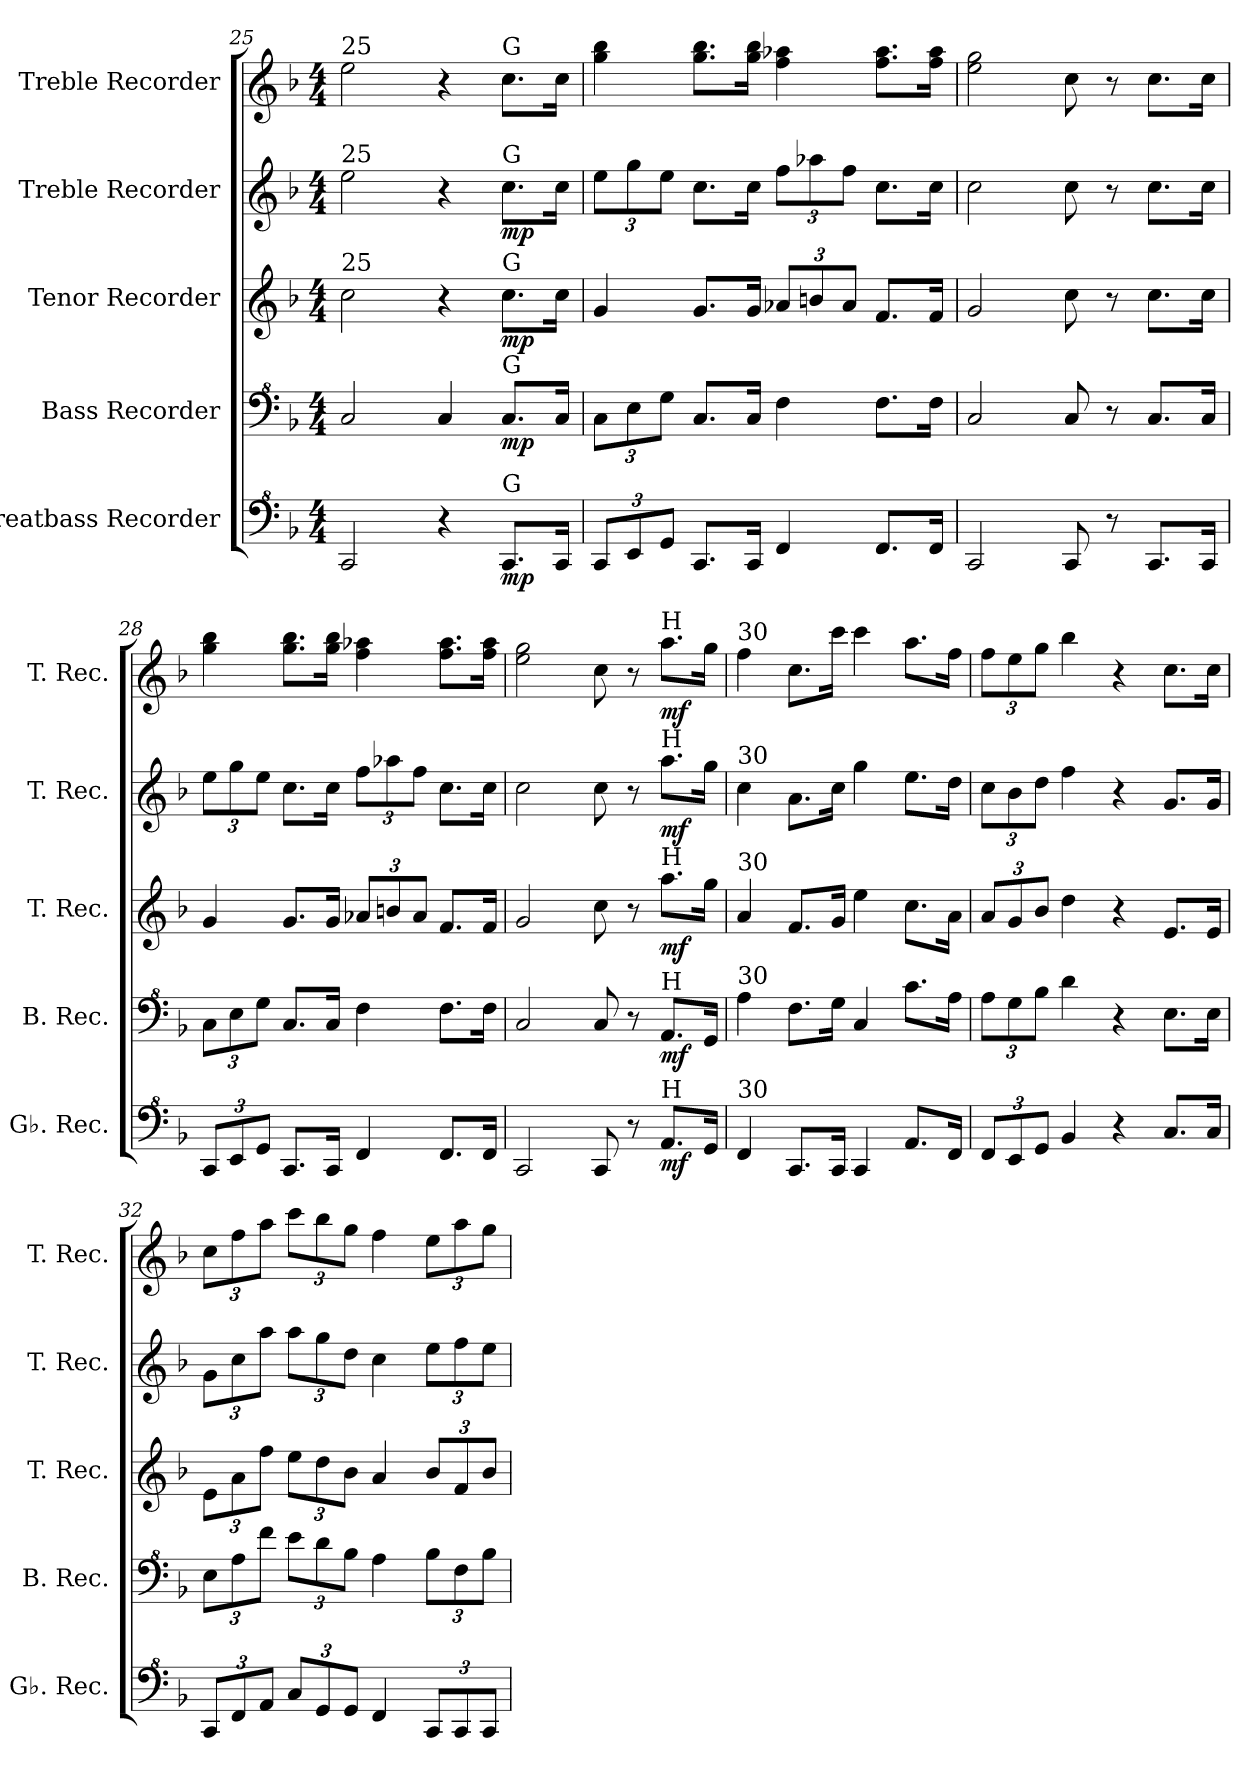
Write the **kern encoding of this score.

**kern	**dynam	**kern	**dynam	**kern	**dynam	**kern	**dynam	**kern	**dynam
*part5	*part5	*part4	*part4	*part3	*part3	*part2	*part2	*part1	*part1
*staff5	*staff5	*staff4	*staff4	*staff3	*staff3	*staff2	*staff2	*staff1	*staff1
*I"Greatbass Recorder	*	*I"Bass Recorder	*	*I"Tenor Recorder	*	*I"Treble Recorder	*	*I"Treble Recorder	*
*I'Gb. Rec.	*	*I'B. Rec.	*	*I'T. Rec.	*	*I'T. Rec.	*	*I'T. Rec.	*
*clefF^4	*	*clefF^4	*	*clefG2	*	*clefG2	*	*clefG2	*
*k[b-]	*	*k[b-]	*	*k[b-]	*	*k[b-]	*	*k[b-]	*
*M4/4	*	*M4/4	*	*M4/4	*	*M4/4	*	*M4/4	*
=25	=25	=25	=25	=25	=25	=25	=25	=25	=25
!	!	!	!	!	!	!	!	!LO:TX:a:t=25	!
!	!	!	!	!	!	!LO:TX:a:t=25	!	!	!
!	!	!	!	!LO:TX:a:t=25	!	!	!	!	!
2C/	.	2c/	.	2cc\	.	2ee\	.	2ee\	.
4r	.	4c/	.	4r	.	4r	.	4r	.
!	!	!	!	!	!	!	!	!LO:TX:a:t=G	!
!	!	!	!	!	!	!LO:TX:a:t=G	!	!	!
!	!	!	!	!LO:TX:a:t=G	!	!	!	!	!
!	!	!LO:TX:a:t=G	!	!	!	!	!	!	!
!LO:TX:a:t=G	!	!	!	!	!	!	!	!	!
!	!LO:DY:b	!	!LO:DY:b	!	!LO:DY:b	!	!LO:DY:b	!	!
8.C/L	mp	8.c/L	mp	8.cc\L	mp	8.cc\L	mp	8.cc\L	.
16C/Jk	.	16c/Jk	.	16cc\Jk	.	16cc\Jk	.	16cc\Jk	.
!!LO:LB:g=z
=26	=26	=26	=26	=26	=26	=26	=26	=26	=26
*Xbrackettup	*	*Xbrackettup	*	*	*	*Xbrackettup	*	*	*
12C/L	.	12c\L	.	4g/	.	12ee\L	.	4gg\ 4bb-i\	.
12E/	.	12e\	.	.	.	12gg\	.	.	.
12G/J	.	12g\J	.	.	.	12ee\J	.	.	.
8.C/L	.	8.c/L	.	8.g/L	.	8.cc\L	.	8.gg\ 8.bb-i\L	.
16C/Jk	.	16c/Jk	.	16g/Jk	.	16cc\Jk	.	16gg\ 16bb-i\Jk	.
*	*	*	*	*Xbrackettup	*	*	*	*	*
4F/	.	4f\	.	12a-X/L	.	12ff\L	.	4ff\ 4aa-Xi\	.
.	.	.	.	12bn/	.	12aa-X\	.	.	.
.	.	.	.	12a-/J	.	12ff\J	.	.	.
8.F/L	.	8.f\L	.	8.f/L	.	8.cc\L	.	8.ff\ 8.aa-i\L	.
16F/Jk	.	16f\Jk	.	16f/Jk	.	16cc\Jk	.	16ff\ 16aa-i\Jk	.
=27	=27	=27	=27	=27	=27	=27	=27	=27	=27
2C/	.	2c/	.	2g/	.	2cc\	.	2ee\ 2ggi\	.
8C/	.	8c/	.	8cc\	.	8cc\	.	8cc\	.
8r	.	8r	.	8r	.	8r	.	8r	.
8.C/L	.	8.c/L	.	8.cc\L	.	8.cc\L	.	8.cc\L	.
16C/Jk	.	16c/Jk	.	16cc\Jk	.	16cc\Jk	.	16cc\Jk	.
=28	=28	=28	=28	=28	=28	=28	=28	=28	=28
12C/L	.	12c\L	.	4g/	.	12ee\L	.	4gg\ 4bb-i\	.
12E/	.	12e\	.	.	.	12gg\	.	.	.
12G/J	.	12g\J	.	.	.	12ee\J	.	.	.
8.C/L	.	8.c/L	.	8.g/L	.	8.cc\L	.	8.gg\ 8.bb-i\L	.
16C/Jk	.	16c/Jk	.	16g/Jk	.	16cc\Jk	.	16gg\ 16bb-i\Jk	.
4F/	.	4f\	.	12a-X/L	.	12ff\L	.	4ff\ 4aa-Xi\	.
.	.	.	.	12bn/	.	12aa-X\	.	.	.
.	.	.	.	12a-/J	.	12ff\J	.	.	.
8.F/L	.	8.f\L	.	8.f/L	.	8.cc\L	.	8.ff\ 8.aa-i\L	.
16F/Jk	.	16f\Jk	.	16f/Jk	.	16cc\Jk	.	16ff\ 16aa-i\Jk	.
=29	=29	=29	=29	=29	=29	=29	=29	=29	=29
2C/	.	2c/	.	2g/	.	2cc\	.	2ee\ 2ggi\	.
8C/	.	8c/	.	8cc\	.	8cc\	.	8cc\	.
8r	.	8r	.	8r	.	8r	.	8r	.
!	!	!	!	!	!	!	!	!LO:TX:a:t=H	!
!	!	!	!	!	!	!LO:TX:a:t=H	!	!	!
!	!	!	!	!LO:TX:a:t=H	!	!	!	!	!
!	!	!LO:TX:a:t=H	!	!	!	!	!	!	!
!LO:TX:a:t=H	!	!	!	!	!	!	!	!	!
!	!LO:DY:b	!	!LO:DY:b	!	!LO:DY:b	!	!LO:DY:b	!	!LO:DY:b
8.A/L	mf	8.A/L	mf	8.aa\L	mf	8.aa\L	mf	8.aa\L	mf
16G/Jk	.	16G/Jk	.	16gg\Jk	.	16gg\Jk	.	16gg\Jk	.
=30	=30	=30	=30	=30	=30	=30	=30	=30	=30
!	!	!	!	!	!	!	!	!LO:TX:a:t=30	!
!	!	!	!	!	!	!LO:TX:a:t=30	!	!	!
!	!	!	!	!LO:TX:a:t=30	!	!	!	!	!
!	!	!LO:TX:a:t=30	!	!	!	!	!	!	!
!LO:TX:a:t=30	!	!	!	!	!	!	!	!	!
4F/	.	4a\	.	4a/	.	4cc\	.	4ff\	.
8.C/L	.	8.f\L	.	8.f/L	.	8.a\L	.	8.cc\L	.
16C/Jk	.	16g\Jk	.	16g/Jk	.	16cc\Jk	.	16ccc\Jk	.
4C/	.	4c/	.	4ee\	.	4gg\	.	4ccc\	.
8.A/L	.	8.cc\L	.	8.cc\L	.	8.ee\L	.	8.aa\L	.
16F/Jk	.	16a\Jk	.	16a\Jk	.	16dd\Jk	.	16ff\Jk	.
=31	=31	=31	=31	=31	=31	=31	=31	=31	=31
*	*	*	*	*	*	*	*	*Xbrackettup	*
12F/L	.	12a\L	.	12a/L	.	12cc\L	.	12ff\L	.
12E/	.	12g\	.	12g/	.	12b-\	.	12ee\	.
12G/J	.	12b-\J	.	12b-/J	.	12dd\J	.	12gg\J	.
4B-/	.	4dd\	.	4dd\	.	4ff\	.	4bb-\	.
4r	.	4r	.	4r	.	4r	.	4r	.
8.c/L	.	8.e\L	.	8.e/L	.	8.g/L	.	8.cc\L	.
16c/Jk	.	16e\Jk	.	16e/Jk	.	16g/Jk	.	16cc\Jk	.
=32	=32	=32	=32	=32	=32	=32	=32	=32	=32
12C/L	.	12e\L	.	12e\L	.	12g\L	.	12cc\L	.
12F/	.	12a\	.	12a\	.	12cc\	.	12ff\	.
12A/J	.	12ff\J	.	12ff\J	.	12aa\J	.	12aa\J	.
12c/L	.	12ee\L	.	12ee\L	.	12aa\L	.	12ccc\L	.
12G/	.	12dd\	.	12dd\	.	12gg\	.	12bb-\	.
12G/J	.	12b-\J	.	12b-\J	.	12dd\J	.	12gg\J	.
4F/	.	4a\	.	4a/	.	4cc\	.	4ff\	.
12C/L	.	12b-\L	.	12b-/L	.	12ee\L	.	12ee\L	.
12C/	.	12f\	.	12f/	.	12ff\	.	12aa\	.
12C/J	.	12b-\J	.	12b-/J	.	12ee\J	.	12gg\J	.
=	=	=	=	=	=	=	=	=	=
*-	*-	*-	*-	*-	*-	*-	*-	*-	*-
